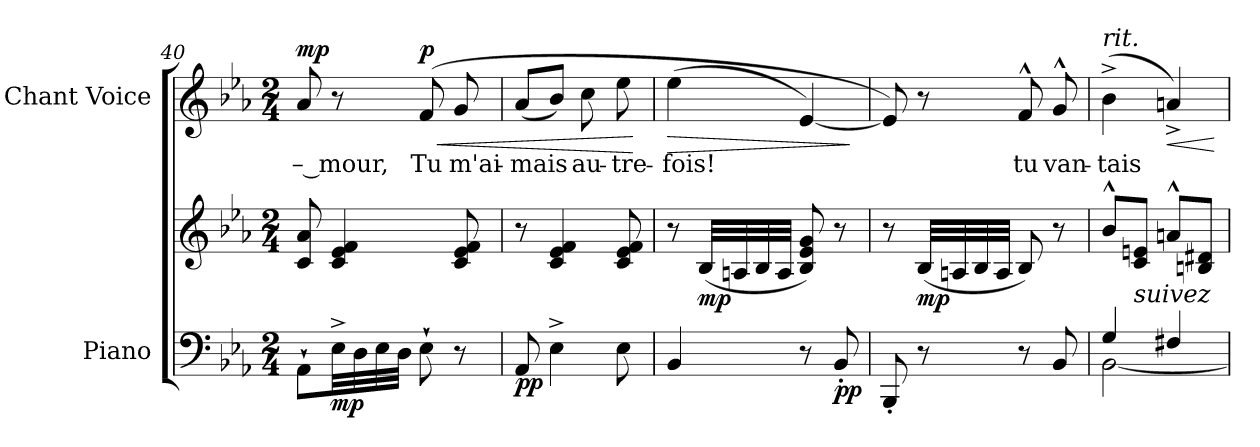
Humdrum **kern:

**kern	**kern	**dynam	**kern	**text	**dynam
*part2	*part2	*part2	*part1	*part1	*part1
*staff3	*staff2	*staff2/3	*staff1	*staff1	*staff1
*I"Piano	*	*	*I"Chant Voice	*	*
*I'Pno	*	*	*	*	*
!!LO:PB:g=z
*clefF4	*clefG2	*	*clefG2	*	*
*k[b-e-a-]	*k[b-e-a-]	*	*k[b-e-a-]	*	*
*M2/4	*M2/4	*	*M2/4	*	*
=40	=40	=40	=40	=40	=40
!	!	!	!	!LO:LY:b	!LO:DY:a
8AA-`\L	8c/ 8a-/	.	8a-/	– mour,	mp
!	!	!LO:DY:b=2	!	!	!
32E-^\LL	4c/ 4e-/ 4f/	mp	8r	.	.
32D\	.	.	.	.	.
32E-\	.	.	.	.	.
32D\JJJ	.	.	.	.	.
!	!	!	!	!LO:LY:b	!LO:HP:b
!	!	!	!	!	!LO:DY:n=1:a
8E-`\	.	.	(>8f/	Tu	< p
!	!	!	!	!LO:LY:b	!
8r	8c/ 8e-/ 8f/	.	8g/	m'ai-	.
=41	=41	=41	=41	=41	=41
!	!	!LO:DY:b=2	!	!LO:LY:b	!
8AA-/	8r	pp	(<8a-/L	-mais	.
4E-^\	4c/ 4e-/ 4f/	.	8b-/J)	.	.
!	!	!	!	!LO:LY:b	!
.	.	.	8cc\	au-	.
!	!	!	!	!LO:LY:b	!
8E-\	8c/ 8e-/ 8f/	.	8ee-\	-tre-	.
.	.	.	.	.	[
=42	=42	=42	=42	=42	=42
!	!	!	!	!LO:LY:b	!LO:HP:b
4BB-/	8r	.	(>4ee-\	-fois!	>
!	!	!LO:DY:b	!	!	!
.	(<32B-/LLL	mp	.	.	.
.	32An/	.	.	.	.
.	32B-/	.	.	.	.
.	32A/JJJ	.	.	.	.
8r	8B-/ 8e-/ 8g/)	.	[4e-/)	.	.
!	!	!LO:DY:b=2	!	!	!
8BB-'/	8r	pp	.	.	.
.	.	.	.	.	]
=43	=43	=43	=43	=43	=43
*	*	*	*MM142	*	*
8BBB-'/	8r	.	8e-/])	.	.
!	!	!LO:DY:b	!	!	!
8r	(<32B-/LLL	mp	8r	.	.
.	32An/	.	.	.	.
.	32B-/	.	.	.	.
.	32A/JJJ	.	.	.	.
!	!	!	!	!LO:LY:b	!
8r	8B-/)	.	8f^^/	tu	.
!	!	!	!	!LO:LY:b	!
8BB-/	8r	.	8g^^/	van-	.
=44	=44	=44	=44	=44	=44
*	*	*	*MM138	*	*
*^	*	*	*	*	*
!	!	!	!	!LO:TX:a:i:t=rit.	!	!
!	!	!	!	!	!LO:LY:b	!
4G/	[2BB-\	8b-^^/L	.	(>4b-^\	-tais	.
!	!	!LO:TX:b:i:t=suivez	!	!	!	!
.	.	8c/ 8en/J	.	.	.	.
!	!	!	!	!	!	!LO:HP:b
4F#X/	.	8an^^/L	.	4an^/)	.	<
.	.	8Bn/ 8d#X/J	.	.	.	.
*v	*v	*	*	*	*	*
.	.	.	.	.	[
=	=	=	=	=	=
*-	*-	*-	*-	*-	*-
